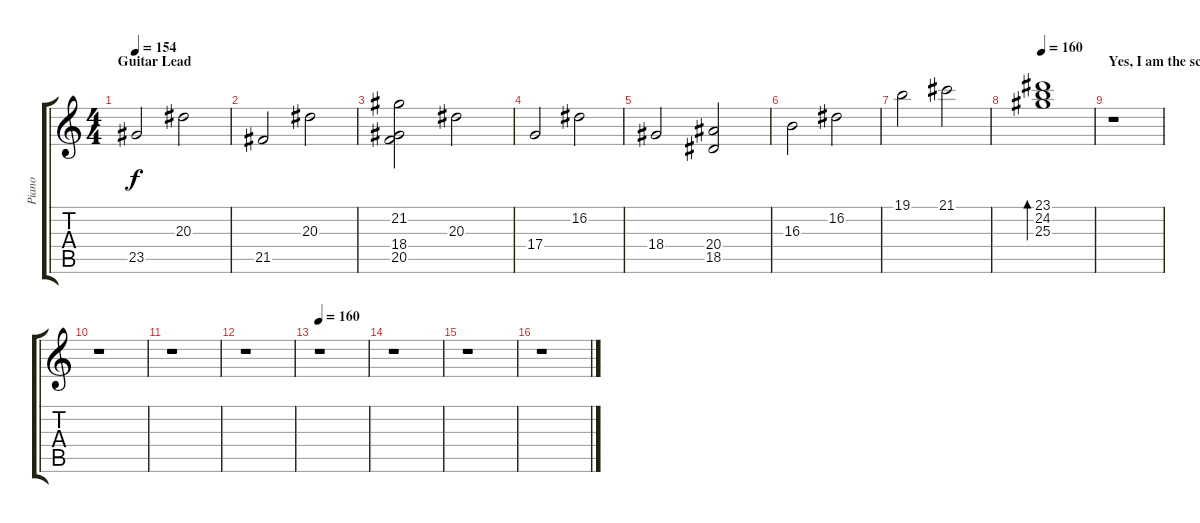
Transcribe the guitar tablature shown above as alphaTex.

\track ("Piano" "Piano") {instrument brightacousticpiano}
\staff {score tabs}
\tuning (E4 B3 G3 D3 A2 E2) {hide}
\ts (4 4)
\section ("" "Guitar Lead")
\tempo 154
\clef g2
\ks c
23.5.2{dy f} 20.3.2 |
21.5.2 20.3.2 |
(21.2 18.4 20.5).2 20.3.2 |
17.4.2 16.2.2 |
18.4.2 (20.4 18.5).2 |
16.3.2 16.2.2 |
19.1.2 21.1.2 |
\tempo 160
(23.1 24.2 25.3).1{bd 480} |
\section ("" "Yes, I am the scythe in the field at Summer")
r.1 |
r.1 |
r.1 |
r.1 |
\tempo 160
r.1 |
r.1 |
r.1 |
r.1
